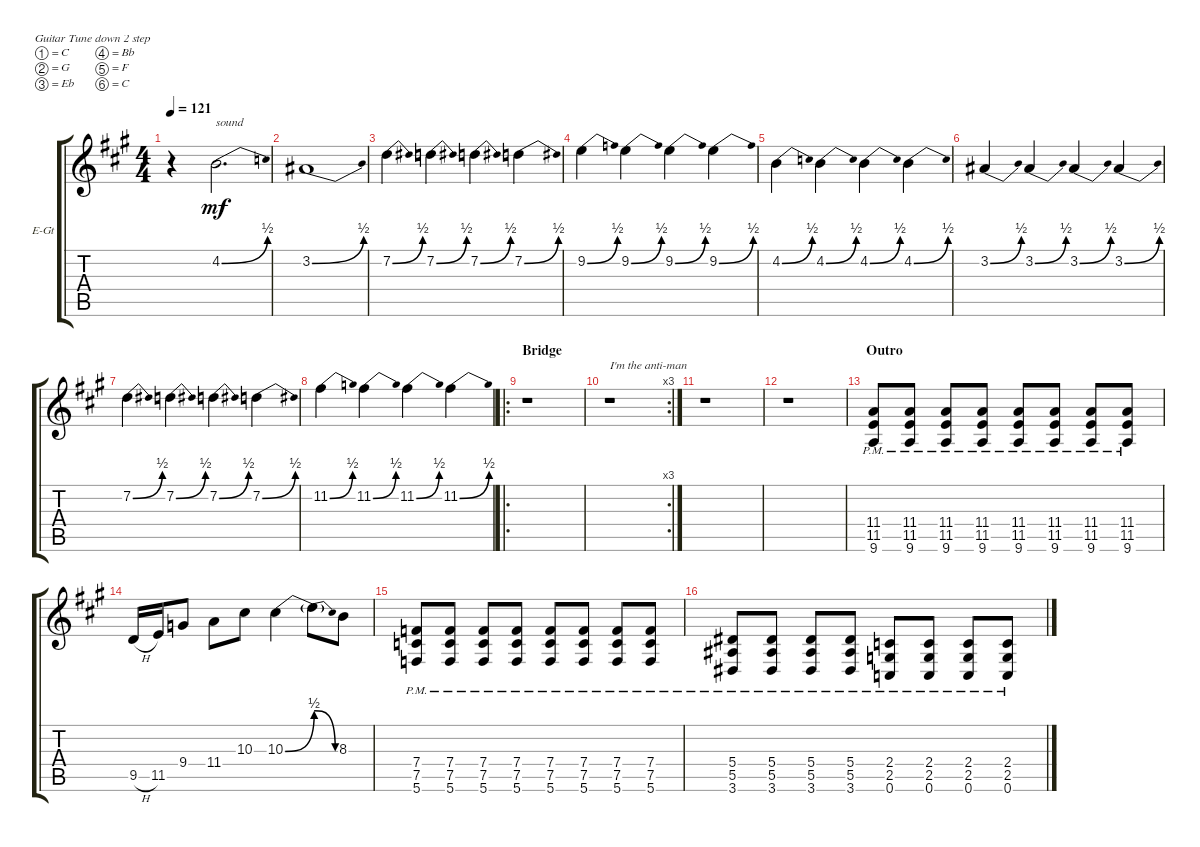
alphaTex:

\defaultSystemsLayout 4
\bracketExtendMode groupsimilarinstruments
\firstSystemTrackNameOrientation horizontal
\otherSystemsTrackNameOrientation horizontal
\track ("Electric Guitar" "E-Gt") {instrument distortionguitar}
\staff {score tabs}
\tuning (C4 G3 Eb3 Bb2 F2 C2)
\ts (4 4)
\tempo 121
\clef g2
\ks a
r.4{dy mf} 4.2{be (bend 0 0 7.199999999999999 2)}.2{d txt "sound"} |
3.2{be (bend 0 0 7.199999999999999 2)}.1 |
7.2{be (bend 0 0 7.199999999999999 2)}.4 7.2{be (bend 0 0 7.199999999999999 2)}.4 7.2{be (bend 0 0 7.199999999999999 2)}.4 7.2{be (bend 0 0 7.199999999999999 2)}.4 |
9.2{be (bend 0 0 7.199999999999999 2)}.4 9.2{be (bend 0 0 7.199999999999999 2)}.4 9.2{be (bend 0 0 7.199999999999999 2)}.4 9.2{be (bend 0 0 7.199999999999999 2)}.4 |
4.2{be (bend 0 0 7.199999999999999 2)}.4 4.2{be (bend 0 0 7.199999999999999 2)}.4 4.2{be (bend 0 0 7.199999999999999 2)}.4 4.2{be (bend 0 0 7.199999999999999 2)}.4 |
3.2{be (bend 0 0 7.199999999999999 2)}.4 3.2{be (bend 0 0 7.199999999999999 2)}.4 3.2{be (bend 0 0 7.199999999999999 2)}.4 3.2{be (bend 0 0 7.199999999999999 2)}.4 |
7.2{be (bend 0 0 7.199999999999999 2)}.4 7.2{be (bend 0 0 7.199999999999999 2)}.4 7.2{be (bend 0 0 7.199999999999999 2)}.4 7.2{be (bend 0 0 7.199999999999999 2)}.4 |
11.2{be (bend 0 0 7.199999999999999 2)}.4 11.2{be (bend 0 0 7.199999999999999 2)}.4 11.2{be (bend 0 0 7.199999999999999 2)}.4 11.2{be (bend 0 0 7.199999999999999 2)}.4 |
\ro
\section ("" "Bridge")
r.1 |
\rc 3
r.1{txt "I'm the anti-man"} |
r.1 |
r.1 |
\section ("" "Outro")
(9.6{pm} 11.5{pm} 11.4{pm}).8 (9.6{pm} 11.5{pm} 11.4{pm}).8 (9.6{pm} 11.5{pm} 11.4{pm}).8 (9.6{pm} 11.5{pm} 11.4{pm}).8 (9.6{pm} 11.5{pm} 11.4{pm}).8 (9.6{pm} 11.5{pm} 11.4{pm}).8 (9.6{pm} 11.5{pm} 11.4{pm}).8 (9.6{pm} 11.5{pm} 11.4{pm}).8 |
9.5{h}.16 11.5.16 9.4.8 11.4.8 10.3.8 10.3{be (bend 0 0 14.399999999999999 2)}.4 10.3{be (release 0 2 15 0) t}.8 8.3.8 |
(5.6{pm} 7.5{pm} 7.4{pm}).8 (5.6{pm} 7.5{pm} 7.4{pm}).8 (5.6{pm} 7.5{pm} 7.4{pm}).8 (5.6{pm} 7.5{pm} 7.4{pm}).8 (5.6{pm} 7.5{pm} 7.4{pm}).8 (5.6{pm} 7.5{pm} 7.4{pm}).8 (5.6{pm} 7.5{pm} 7.4{pm}).8 (5.6{pm} 7.5{pm} 7.4{pm}).8 |
(3.6{pm} 5.5{pm} 5.4{pm}).8 (3.6{pm} 5.5{pm} 5.4{pm}).8 (3.6{pm} 5.5{pm} 5.4{pm}).8 (3.6{pm} 5.5{pm} 5.4{pm}).8 (0.6{pm} 2.5{pm} 2.4{pm}).8 (0.6{pm} 2.5{pm} 2.4{pm}).8 (0.6{pm} 2.5{pm} 2.4{pm}).8 (0.6{pm} 2.5{pm} 2.4{pm}).8
